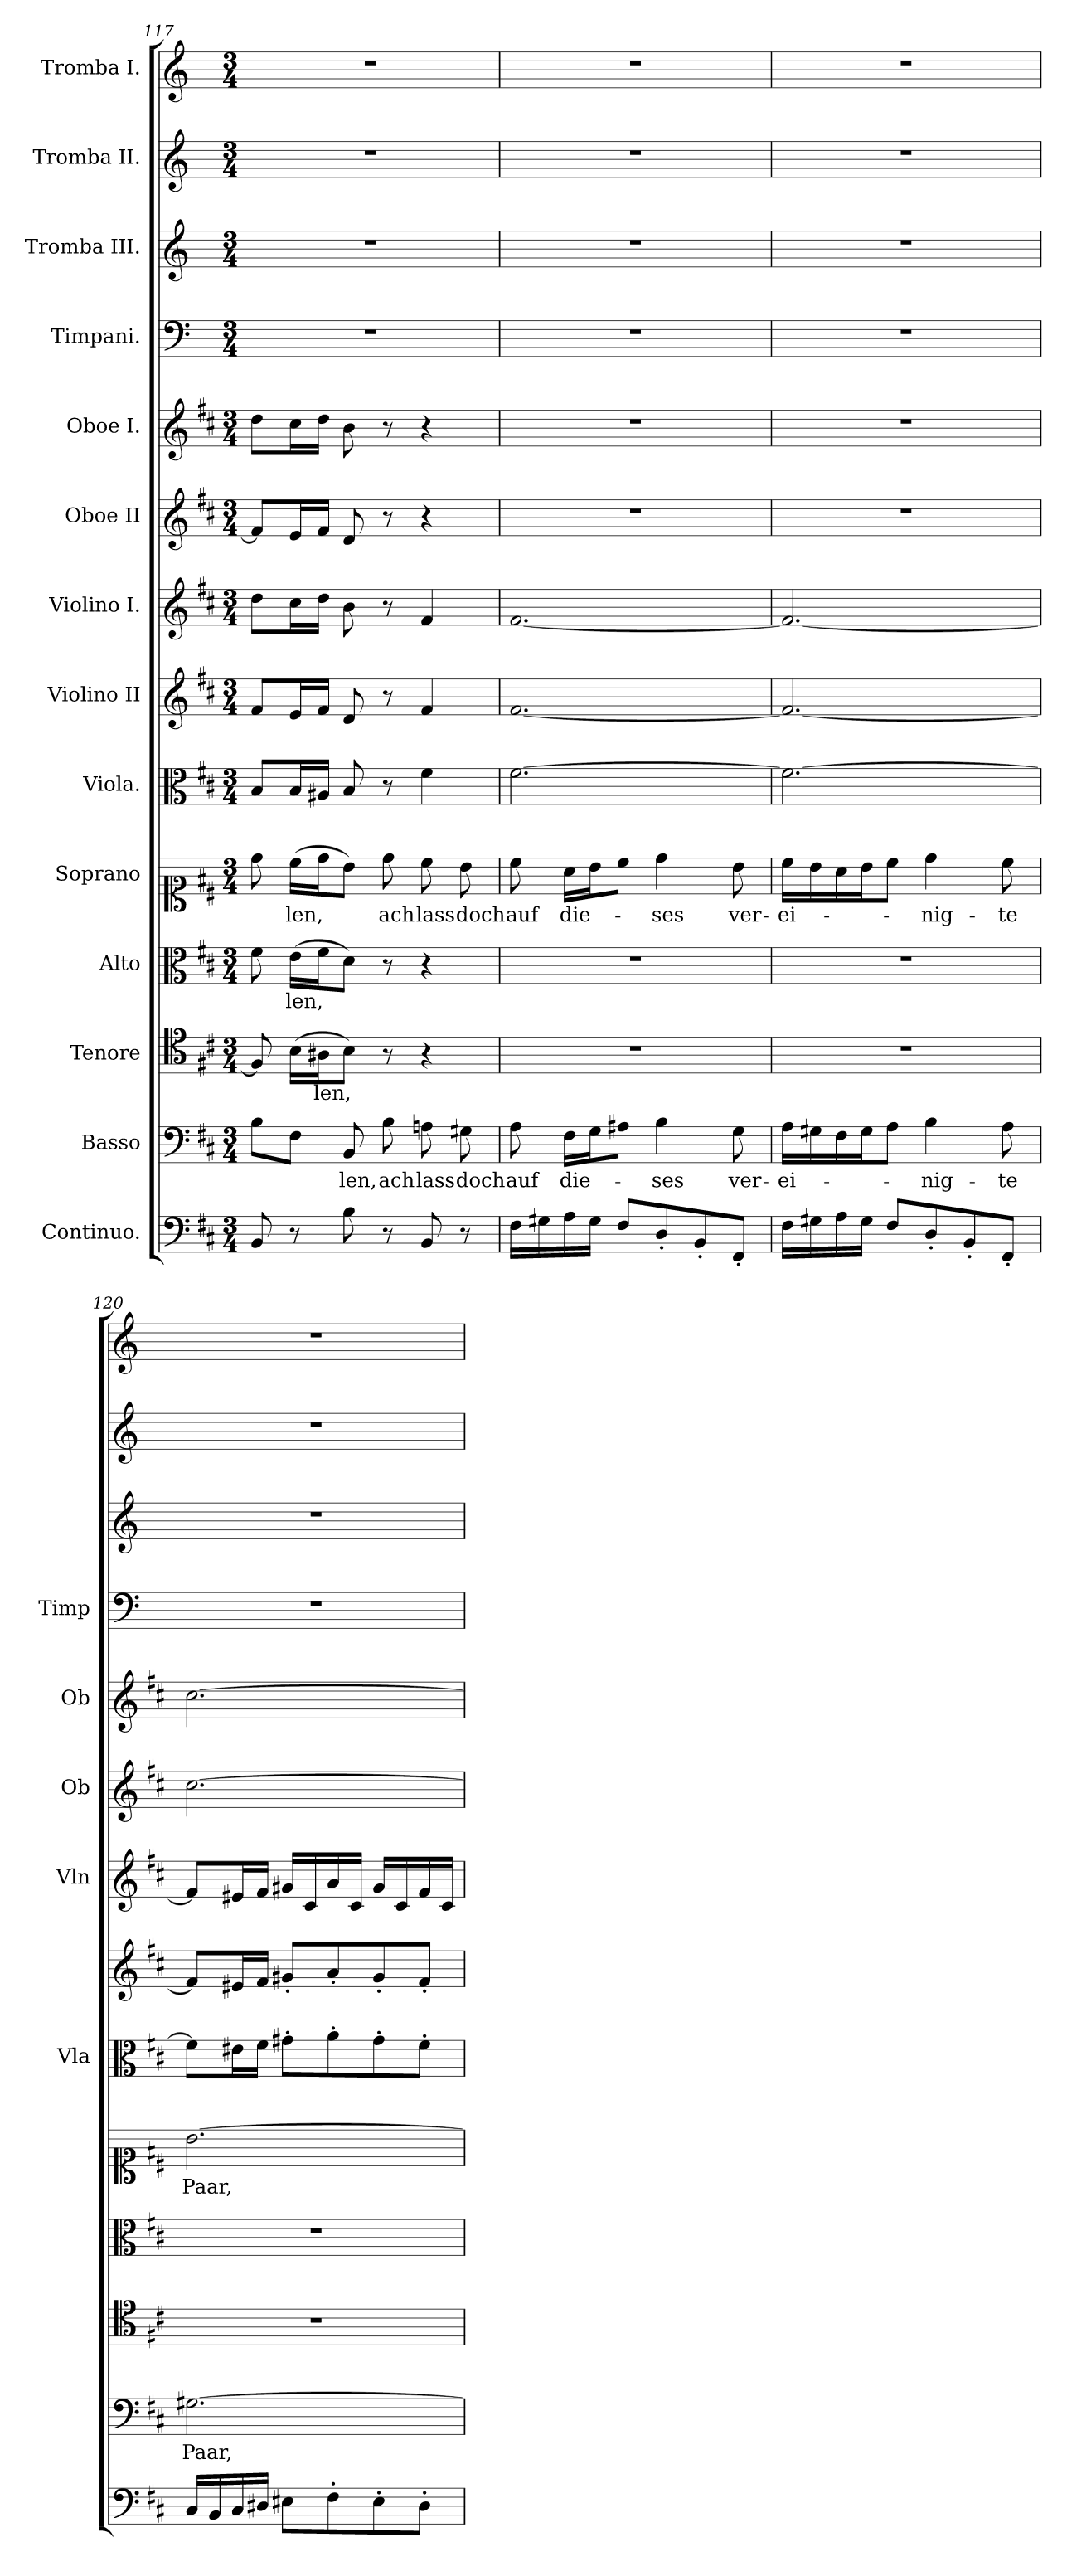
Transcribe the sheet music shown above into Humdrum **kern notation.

**kern	**kern	**text	**kern	**text	**kern	**text	**kern	**text	**kern	**kern	**kern	**kern	**kern	**kern	**kern	**kern	**kern
*part14	*part13	*part13	*part12	*part12	*part11	*part11	*part10	*part10	*part9	*part8	*part7	*part6	*part5	*part4	*part3	*part2	*part1
*staff14	*staff13	*staff13	*staff12	*staff12	*staff11	*staff11	*staff10	*staff10	*staff9	*staff8	*staff7	*staff6	*staff5	*staff4	*staff3	*staff2	*staff1
*I"Continuo.	*I"Basso	*	*I"Tenore	*	*I"Alto	*	*I"Soprano	*	*I"Viola.	*I"Violino II	*I"Violino I.	*I"Oboe II	*I"Oboe I.	*I"Timpani.	*I"Tromba III.	*I"Tromba II.	*I"Tromba I.
*	*	*	*	*	*	*	*	*	*I'Vla	*	*I'Vln	*I'Ob	*I'Ob	*I'Timp	*	*	*
*clefF4	*clefF4	*	*clefC4	*	*clefC3	*	*clefC1	*	*clefC3	*clefG2	*clefG2	*clefG2	*clefG2	*clefF4	*clefG2	*clefG2	*clefG2
*	*	*	*	*	*	*	*	*	*	*	*	*	*	*ITrd-1c-2	*ITrd-1c-2	*ITrd-1c-2	*ITrd-1c-2
*k[f#c#]	*k[f#c#]	*	*k[f#c#]	*	*k[f#c#]	*	*k[f#c#]	*	*k[f#c#]	*k[f#c#]	*k[f#c#]	*k[f#c#]	*k[f#c#]	*k[f#c#]	*k[f#c#]	*k[f#c#]	*k[f#c#]
*M3/4	*M3/4	*	*M3/4	*	*M3/4	*	*M3/4	*	*M3/4	*M3/4	*M3/4	*M3/4	*M3/4	*M3/4	*M3/4	*M3/4	*M3/4
=117	=117	=117	=117	=117	=117	=117	=117	=117	=117	=117	=117	=117	=117	=117	=117	=117	=117
8BB/	8B\L	.	8F#/]	.	8f#\	.	8dd\	.	8B/L	8f#/L	8dd\L	8f#/L]	8dd\L	2.r	2.r	2.r	2.r
!	!	!	!	!	!	!LO:LY:b	!	!LO:LY:b	!	!	!	!	!	!	!	!	!
8r	8F#\J	.	(<16B\LL	.	(<16e\LL	len,	(>16cc#\LL	len,	16B/L	16e/L	16cc#\L	16e/L	16cc#\L	.	.	.	.
!	!	!	!	!LO:LY:b	!	!	!	!	!	!	!	!	!	!	!	!	!
.	.	.	16A#X\J	len,	16f#\J	.	16dd\J	.	16A#X/JJ	16f#/JJ	16dd\JJ	16f#/JJ	16dd\JJ	.	.	.	.
!	!	!LO:LY:b	!	!	!	!	!	!	!	!	!	!	!	!	!	!	!
8B\	8BB/	len,	8B\J)	.	8d\J)	.	8b\J)	.	8B/	8d/	8b\	8d/	8b\	.	.	.	.
!	!	!LO:LY:b	!	!	!	!	!	!LO:LY:b	!	!	!	!	!	!	!	!	!
8r	8B\	ach	8r	.	8r	.	8dd\	ach	8r	8r	8r	8r	8r	.	.	.	.
!	!	!LO:LY:b	!	!	!	!	!	!LO:LY:b	!	!	!	!	!	!	!	!	!
8BB/	8An\	lass	4r	.	4r	.	8cc#\	lass	4f#\	4f#/	4f#/	4r	4r	.	.	.	.
!	!	!LO:LY:b	!	!	!	!	!	!LO:LY:b	!	!	!	!	!	!	!	!	!
8r	8G#X\	doch	.	.	.	.	8b\	doch	.	.	.	.	.	.	.	.	.
=118	=118	=118	=118	=118	=118	=118	=118	=118	=118	=118	=118	=118	=118	=118	=118	=118	=118
!	!	!LO:LY:b	!	!	!	!	!	!LO:LY:b	!	!	!	!	!	!	!	!	!
16F#\LL	8A\	auf	2.r	.	2.r	.	8cc#\	auf	[2.f#\	[2.f#/	[2.f#/	2.r	2.r	2.r	2.r	2.r	2.r
16G#X\	.	.	.	.	.	.	.	.	.	.	.	.	.	.	.	.	.
!	!	!LO:LY:b	!	!	!	!	!	!LO:LY:b	!	!	!	!	!	!	!	!	!
16A\	16F#\LL	die-	.	.	.	.	16a\LL	die-	.	.	.	.	.	.	.	.	.
16G#\JJ	16G\J	.	.	.	.	.	16b\J	.	.	.	.	.	.	.	.	.	.
8F#/L	8A#X\J	.	.	.	.	.	8cc#\J	.	.	.	.	.	.	.	.	.	.
!	!	!LO:LY:b	!	!	!	!	!	!LO:LY:b	!	!	!	!	!	!	!	!	!
8D'/	4B\	-ses	.	.	.	.	4dd\	-ses	.	.	.	.	.	.	.	.	.
8BB'/	.	.	.	.	.	.	.	.	.	.	.	.	.	.	.	.	.
!	!	!LO:LY:b	!	!	!	!	!	!LO:LY:b	!	!	!	!	!	!	!	!	!
8FF#'/J	8G\	ver-	.	.	.	.	8b\	ver-	.	.	.	.	.	.	.	.	.
!!LO:PB:g=z
=119	=119	=119	=119	=119	=119	=119	=119	=119	=119	=119	=119	=119	=119	=119	=119	=119	=119
!	!	!LO:LY:b	!	!	!	!	!	!LO:LY:b	!	!	!	!	!	!	!	!	!
16F#\LL	16A\LL	-ei-	2.r	.	2.r	.	16cc#\LL	-ei-	2.f#\_	2.f#/_	2.f#/_	2.r	2.r	2.r	2.r	2.r	2.r
16G#X\	16G#X\	.	.	.	.	.	16b\	.	.	.	.	.	.	.	.	.	.
16A\	16F#\	.	.	.	.	.	16a\	.	.	.	.	.	.	.	.	.	.
16G#\JJ	16G#\J	.	.	.	.	.	16b\J	.	.	.	.	.	.	.	.	.	.
8F#/L	8A\J	.	.	.	.	.	8cc#\J	.	.	.	.	.	.	.	.	.	.
!	!	!LO:LY:b	!	!	!	!	!	!LO:LY:b	!	!	!	!	!	!	!	!	!
8D'/	4B\	-nig-	.	.	.	.	4dd\	-nig-	.	.	.	.	.	.	.	.	.
8BB'/	.	.	.	.	.	.	.	.	.	.	.	.	.	.	.	.	.
!	!	!LO:LY:b	!	!	!	!	!	!LO:LY:b	!	!	!	!	!	!	!	!	!
8FF#'/J	8A\	-te	.	.	.	.	8cc#\	-te	.	.	.	.	.	.	.	.	.
=120	=120	=120	=120	=120	=120	=120	=120	=120	=120	=120	=120	=120	=120	=120	=120	=120	=120
!	!	!LO:LY:b	!	!	!	!	!	!LO:LY:b	!	!	!	!	!	!	!	!	!
16C#/LL	[2.G#X\	Paar,	2.r	.	2.r	.	[2.b\	Paar,	8f#\L]	8f#/L]	8f#/L]	[2.cc#\	[2.cc#\	2.r	2.r	2.r	2.r
16BB/	.	.	.	.	.	.	.	.	.	.	.	.	.	.	.	.	.
16C#/	.	.	.	.	.	.	.	.	16e#X\L	16e#X/L	16e#X/L	.	.	.	.	.	.
16D#X/JJ	.	.	.	.	.	.	.	.	16f#\JJ	16f#/JJ	16f#/JJ	.	.	.	.	.	.
8E#X\L	.	.	.	.	.	.	.	.	8g#X'\L	8g#X'/L	16g#X/LL	.	.	.	.	.	.
.	.	.	.	.	.	.	.	.	.	.	16c#/	.	.	.	.	.	.
8F#'\	.	.	.	.	.	.	.	.	8a'\	8a'/	16a/	.	.	.	.	.	.
.	.	.	.	.	.	.	.	.	.	.	16c#/JJ	.	.	.	.	.	.
8E#'\	.	.	.	.	.	.	.	.	8g#'\	8g#'/	16g#/LL	.	.	.	.	.	.
.	.	.	.	.	.	.	.	.	.	.	16c#/	.	.	.	.	.	.
8D#'\J	.	.	.	.	.	.	.	.	8f#'\J	8f#'/J	16f#/	.	.	.	.	.	.
.	.	.	.	.	.	.	.	.	.	.	16c#/JJ	.	.	.	.	.	.
=	=	=	=	=	=	=	=	=	=	=	=	=	=	=	=	=	=
*-	*-	*-	*-	*-	*-	*-	*-	*-	*-	*-	*-	*-	*-	*-	*-	*-	*-
